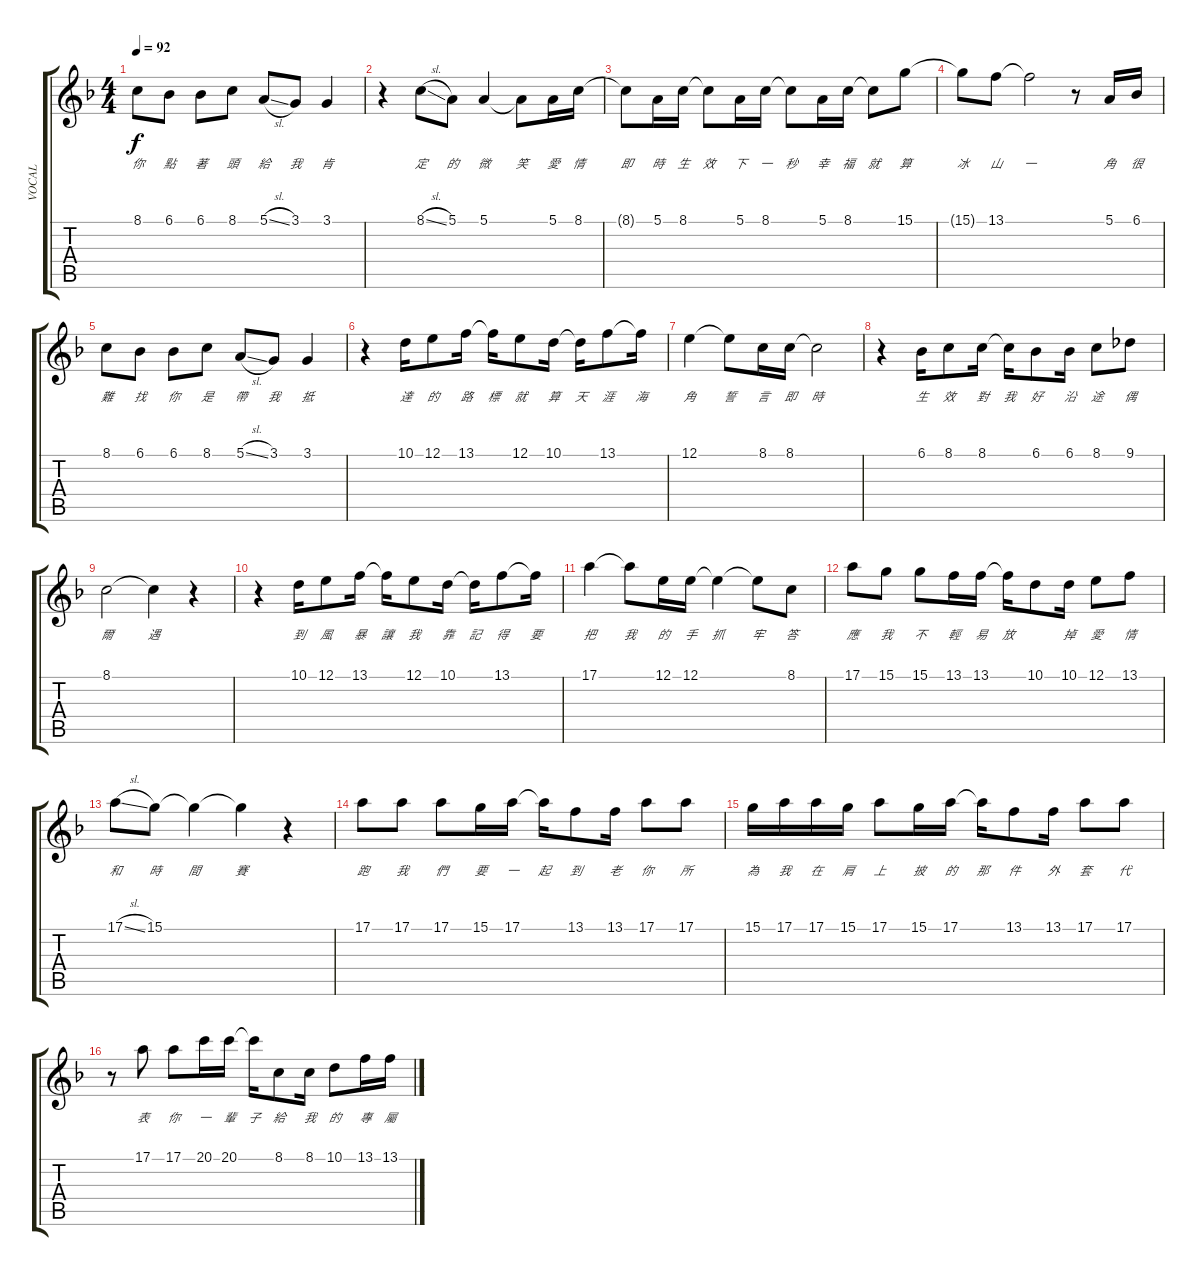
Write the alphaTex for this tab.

\track ("VOCAL" "VOCAL") {instrument ocarina}
\staff {score tabs}
\tuning (E4 B3 G3 D3 A2 E2) {hide}
\ts (4 4)
\tempo 92
\clef g2
\ks f
8.1{t}.8{lyrics (0 "你") lyrics (1 "") lyrics (2 "") lyrics (3 "") lyrics (4 "") dy f} 6.1.8{lyrics (0 "點") lyrics (1 "") lyrics (2 "") lyrics (3 "") lyrics (4 "")} 6.1.8{lyrics (0 "著") lyrics (1 "") lyrics (2 "") lyrics (3 "") lyrics (4 "")} 8.1.8{lyrics (0 "頭") lyrics (1 "") lyrics (2 "") lyrics (3 "") lyrics (4 "")} 5.1{sl}.8{lyrics (0 "給") lyrics (1 "") lyrics (2 "") lyrics (3 "") lyrics (4 "")} 3.1.8{lyrics (0 "我") lyrics (1 "") lyrics (2 "") lyrics (3 "") lyrics (4 "")} 3.1.4{lyrics (0 "肯") lyrics (1 "") lyrics (2 "") lyrics (3 "") lyrics (4 "")} |
r.4 8.1{sl}.8{lyrics (0 "定") lyrics (1 "") lyrics (2 "") lyrics (3 "") lyrics (4 "")} 5.1.8{lyrics (0 "的") lyrics (1 "") lyrics (2 "") lyrics (3 "") lyrics (4 "")} 5.1.4{lyrics (0 "微") lyrics (1 "") lyrics (2 "") lyrics (3 "") lyrics (4 "")} 5.1{t}.8{lyrics (0 "笑") lyrics (1 "") lyrics (2 "") lyrics (3 "") lyrics (4 "")} 5.1.16{lyrics (0 "愛") lyrics (1 "") lyrics (2 "") lyrics (3 "") lyrics (4 "")} 8.1.16{lyrics (0 "情") lyrics (1 "") lyrics (2 "") lyrics (3 "") lyrics (4 "")} |
8.1{t}.8{lyrics (0 "即") lyrics (1 "") lyrics (2 "") lyrics (3 "") lyrics (4 "")} 5.1.16{lyrics (0 "時") lyrics (1 "") lyrics (2 "") lyrics (3 "") lyrics (4 "")} 8.1.16{lyrics (0 "生") lyrics (1 "") lyrics (2 "") lyrics (3 "") lyrics (4 "")} 8.1{t}.8{lyrics (0 "效") lyrics (1 "") lyrics (2 "") lyrics (3 "") lyrics (4 "")} 5.1.16{lyrics (0 "下") lyrics (1 "") lyrics (2 "") lyrics (3 "") lyrics (4 "")} 8.1.16{lyrics (0 "一") lyrics (1 "") lyrics (2 "") lyrics (3 "") lyrics (4 "")} 8.1{t}.8{lyrics (0 "秒") lyrics (1 "") lyrics (2 "") lyrics (3 "") lyrics (4 "")} 5.1.16{lyrics (0 "幸") lyrics (1 "") lyrics (2 "") lyrics (3 "") lyrics (4 "")} 8.1.16{lyrics (0 "福") lyrics (1 "") lyrics (2 "") lyrics (3 "") lyrics (4 "")} 8.1{t}.8{lyrics (0 "就") lyrics (1 "") lyrics (2 "") lyrics (3 "") lyrics (4 "")} 15.1.8{lyrics (0 "算") lyrics (1 "") lyrics (2 "") lyrics (3 "") lyrics (4 "")} |
15.1{t}.8{lyrics (0 "冰") lyrics (1 "") lyrics (2 "") lyrics (3 "") lyrics (4 "")} 13.1.8{lyrics (0 "山") lyrics (1 "") lyrics (2 "") lyrics (3 "") lyrics (4 "")} 13.1{t}.2{lyrics (0 "一") lyrics (1 "") lyrics (2 "") lyrics (3 "") lyrics (4 "")} r.8 5.1.16{lyrics (0 "角") lyrics (1 "") lyrics (2 "") lyrics (3 "") lyrics (4 "")} 6.1.16{lyrics (0 "很") lyrics (1 "") lyrics (2 "") lyrics (3 "") lyrics (4 "")} |
8.1.8{lyrics (0 "難") lyrics (1 "") lyrics (2 "") lyrics (3 "") lyrics (4 "")} 6.1.8{lyrics (0 "找") lyrics (1 "") lyrics (2 "") lyrics (3 "") lyrics (4 "")} 6.1.8{lyrics (0 "你") lyrics (1 "") lyrics (2 "") lyrics (3 "") lyrics (4 "")} 8.1.8{lyrics (0 "是") lyrics (1 "") lyrics (2 "") lyrics (3 "") lyrics (4 "")} 5.1{sl}.8{lyrics (0 "帶") lyrics (1 "") lyrics (2 "") lyrics (3 "") lyrics (4 "")} 3.1.8{lyrics (0 "我") lyrics (1 "") lyrics (2 "") lyrics (3 "") lyrics (4 "")} 3.1.4{lyrics (0 "抵") lyrics (1 "") lyrics (2 "") lyrics (3 "") lyrics (4 "")} |
r.4 10.1.16{lyrics (0 "達") lyrics (1 "") lyrics (2 "") lyrics (3 "") lyrics (4 "")} 12.1.8{lyrics (0 "的") lyrics (1 "") lyrics (2 "") lyrics (3 "") lyrics (4 "")} 13.1.16{lyrics (0 "路") lyrics (1 "") lyrics (2 "") lyrics (3 "") lyrics (4 "")} 13.1{t}.16{lyrics (0 "標") lyrics (1 "") lyrics (2 "") lyrics (3 "") lyrics (4 "")} 12.1.8{lyrics (0 "就") lyrics (1 "") lyrics (2 "") lyrics (3 "") lyrics (4 "")} 10.1.16{lyrics (0 "算") lyrics (1 "") lyrics (2 "") lyrics (3 "") lyrics (4 "")} 10.1{t}.16{lyrics (0 "天") lyrics (1 "") lyrics (2 "") lyrics (3 "") lyrics (4 "")} 13.1.8{lyrics (0 "涯") lyrics (1 "") lyrics (2 "") lyrics (3 "") lyrics (4 "")} 13.1{t}.16{lyrics (0 "海") lyrics (1 "") lyrics (2 "") lyrics (3 "") lyrics (4 "")} |
12.1.4{lyrics (0 "角") lyrics (1 "") lyrics (2 "") lyrics (3 "") lyrics (4 "")} 12.1{t}.8{lyrics (0 "誓") lyrics (1 "") lyrics (2 "") lyrics (3 "") lyrics (4 "")} 8.1.16{lyrics (0 "言") lyrics (1 "") lyrics (2 "") lyrics (3 "") lyrics (4 "")} 8.1.16{lyrics (0 "即") lyrics (1 "") lyrics (2 "") lyrics (3 "") lyrics (4 "")} 8.1{t}.2{lyrics (0 "時") lyrics (1 "") lyrics (2 "") lyrics (3 "") lyrics (4 "")} |
r.4 6.1.16{lyrics (0 "生") lyrics (1 "") lyrics (2 "") lyrics (3 "") lyrics (4 "")} 8.1.8{lyrics (0 "效") lyrics (1 "") lyrics (2 "") lyrics (3 "") lyrics (4 "")} 8.1.16{lyrics (0 "對") lyrics (1 "") lyrics (2 "") lyrics (3 "") lyrics (4 "")} 8.1{t}.16{lyrics (0 "我") lyrics (1 "") lyrics (2 "") lyrics (3 "") lyrics (4 "")} 6.1.8{lyrics (0 "好") lyrics (1 "") lyrics (2 "") lyrics (3 "") lyrics (4 "")} 6.1.16{lyrics (0 "沿") lyrics (1 "") lyrics (2 "") lyrics (3 "") lyrics (4 "")} 8.1.8{lyrics (0 "途") lyrics (1 "") lyrics (2 "") lyrics (3 "") lyrics (4 "")} 9.1.8{lyrics (0 "偶") lyrics (1 "") lyrics (2 "") lyrics (3 "") lyrics (4 "")} |
8.1.2{lyrics (0 "爾") lyrics (1 "") lyrics (2 "") lyrics (3 "") lyrics (4 "")} 8.1{t}.4{lyrics (0 "遇") lyrics (1 "") lyrics (2 "") lyrics (3 "") lyrics (4 "")} r.4 |
r.4 10.1.16{lyrics (0 "到") lyrics (1 "") lyrics (2 "") lyrics (3 "") lyrics (4 "")} 12.1.8{lyrics (0 "風") lyrics (1 "") lyrics (2 "") lyrics (3 "") lyrics (4 "")} 13.1.16{lyrics (0 "暴") lyrics (1 "") lyrics (2 "") lyrics (3 "") lyrics (4 "")} 13.1{t}.16{lyrics (0 "讓") lyrics (1 "") lyrics (2 "") lyrics (3 "") lyrics (4 "")} 12.1.8{lyrics (0 "我") lyrics (1 "") lyrics (2 "") lyrics (3 "") lyrics (4 "")} 10.1.16{lyrics (0 "靠") lyrics (1 "") lyrics (2 "") lyrics (3 "") lyrics (4 "")} 10.1{t}.16{lyrics (0 "記") lyrics (1 "") lyrics (2 "") lyrics (3 "") lyrics (4 "")} 13.1.8{lyrics (0 "得") lyrics (1 "") lyrics (2 "") lyrics (3 "") lyrics (4 "")} 13.1{t}.16{lyrics (0 "要") lyrics (1 "") lyrics (2 "") lyrics (3 "") lyrics (4 "")} |
17.1.4{lyrics (0 "把") lyrics (1 "") lyrics (2 "") lyrics (3 "") lyrics (4 "")} 17.1{t}.8{lyrics (0 "我") lyrics (1 "") lyrics (2 "") lyrics (3 "") lyrics (4 "")} 12.1.16{lyrics (0 "的") lyrics (1 "") lyrics (2 "") lyrics (3 "") lyrics (4 "")} 12.1.16{lyrics (0 "手") lyrics (1 "") lyrics (2 "") lyrics (3 "") lyrics (4 "")} 12.1{t}.4{lyrics (0 "抓") lyrics (1 "") lyrics (2 "") lyrics (3 "") lyrics (4 "")} 12.1{t}.8{lyrics (0 "牢") lyrics (1 "") lyrics (2 "") lyrics (3 "") lyrics (4 "")} 8.1.8{lyrics (0 "答") lyrics (1 "") lyrics (2 "") lyrics (3 "") lyrics (4 "")} |
17.1.8{lyrics (0 "應") lyrics (1 "") lyrics (2 "") lyrics (3 "") lyrics (4 "")} 15.1.8{lyrics (0 "我") lyrics (1 "") lyrics (2 "") lyrics (3 "") lyrics (4 "")} 15.1.8{lyrics (0 "不") lyrics (1 "") lyrics (2 "") lyrics (3 "") lyrics (4 "")} 13.1.16{lyrics (0 "輕") lyrics (1 "") lyrics (2 "") lyrics (3 "") lyrics (4 "")} 13.1.16{lyrics (0 "易") lyrics (1 "") lyrics (2 "") lyrics (3 "") lyrics (4 "")} 13.1{t}.16{lyrics (0 "放") lyrics (1 "") lyrics (2 "") lyrics (3 "") lyrics (4 "")} 10.1.8{lyrics (0 "") lyrics (1 "") lyrics (2 "") lyrics (3 "") lyrics (4 "")} 10.1.16{lyrics (0 "掉") lyrics (1 "") lyrics (2 "") lyrics (3 "") lyrics (4 "")} 12.1.8{lyrics (0 "愛") lyrics (1 "") lyrics (2 "") lyrics (3 "") lyrics (4 "")} 13.1.8{lyrics (0 "情") lyrics (1 "") lyrics (2 "") lyrics (3 "") lyrics (4 "")} |
17.1{sl}.8{lyrics (0 "和") lyrics (1 "") lyrics (2 "") lyrics (3 "") lyrics (4 "")} 15.1.8{lyrics (0 "時") lyrics (1 "") lyrics (2 "") lyrics (3 "") lyrics (4 "")} 15.1{t}.4{lyrics (0 "間") lyrics (1 "") lyrics (2 "") lyrics (3 "") lyrics (4 "")} 15.1{t}.4{lyrics (0 "賽") lyrics (1 "") lyrics (2 "") lyrics (3 "") lyrics (4 "")} r.4 |
17.1.8{lyrics (0 "跑") lyrics (1 "") lyrics (2 "") lyrics (3 "") lyrics (4 "")} 17.1.8{lyrics (0 "我") lyrics (1 "") lyrics (2 "") lyrics (3 "") lyrics (4 "")} 17.1.8{lyrics (0 "們") lyrics (1 "") lyrics (2 "") lyrics (3 "") lyrics (4 "")} 15.1.16{lyrics (0 "要") lyrics (1 "") lyrics (2 "") lyrics (3 "") lyrics (4 "")} 17.1.16{lyrics (0 "一") lyrics (1 "") lyrics (2 "") lyrics (3 "") lyrics (4 "")} 17.1{t}.16{lyrics (0 "起") lyrics (1 "") lyrics (2 "") lyrics (3 "") lyrics (4 "")} 13.1.8{lyrics (0 "到") lyrics (1 "") lyrics (2 "") lyrics (3 "") lyrics (4 "")} 13.1.16{lyrics (0 "老") lyrics (1 "") lyrics (2 "") lyrics (3 "") lyrics (4 "")} 17.1.8{lyrics (0 "你") lyrics (1 "") lyrics (2 "") lyrics (3 "") lyrics (4 "")} 17.1.8{lyrics (0 "所") lyrics (1 "") lyrics (2 "") lyrics (3 "") lyrics (4 "")} |
15.1.16{lyrics (0 "為") lyrics (1 "") lyrics (2 "") lyrics (3 "") lyrics (4 "")} 17.1.16{lyrics (0 "我") lyrics (1 "") lyrics (2 "") lyrics (3 "") lyrics (4 "")} 17.1.16{lyrics (0 "在") lyrics (1 "") lyrics (2 "") lyrics (3 "") lyrics (4 "")} 15.1.16{lyrics (0 "肩") lyrics (1 "") lyrics (2 "") lyrics (3 "") lyrics (4 "")} 17.1.8{lyrics (0 "上") lyrics (1 "") lyrics (2 "") lyrics (3 "") lyrics (4 "")} 15.1.16{lyrics (0 "披") lyrics (1 "") lyrics (2 "") lyrics (3 "") lyrics (4 "")} 17.1.16{lyrics (0 "的") lyrics (1 "") lyrics (2 "") lyrics (3 "") lyrics (4 "")} 17.1{t}.16{lyrics (0 "那") lyrics (1 "") lyrics (2 "") lyrics (3 "") lyrics (4 "")} 13.1.8{lyrics (0 "件") lyrics (1 "") lyrics (2 "") lyrics (3 "") lyrics (4 "")} 13.1.16{lyrics (0 "外") lyrics (1 "") lyrics (2 "") lyrics (3 "") lyrics (4 "")} 17.1.8{lyrics (0 "套") lyrics (1 "") lyrics (2 "") lyrics (3 "") lyrics (4 "")} 17.1.8{lyrics (0 "代") lyrics (1 "") lyrics (2 "") lyrics (3 "") lyrics (4 "")} |
r.8 17.1.8{lyrics (0 "表") lyrics (1 "") lyrics (2 "") lyrics (3 "") lyrics (4 "")} 17.1.8{lyrics (0 "你") lyrics (1 "") lyrics (2 "") lyrics (3 "") lyrics (4 "")} 20.1.16{lyrics (0 "一") lyrics (1 "") lyrics (2 "") lyrics (3 "") lyrics (4 "")} 20.1.16{lyrics (0 "輩") lyrics (1 "") lyrics (2 "") lyrics (3 "") lyrics (4 "")} 20.1{t}.16{lyrics (0 "子") lyrics (1 "") lyrics (2 "") lyrics (3 "") lyrics (4 "")} 8.1.8{lyrics (0 "給") lyrics (1 "") lyrics (2 "") lyrics (3 "") lyrics (4 "")} 8.1.16{lyrics (0 "我") lyrics (1 "") lyrics (2 "") lyrics (3 "") lyrics (4 "")} 10.1.8{lyrics (0 "的") lyrics (1 "") lyrics (2 "") lyrics (3 "") lyrics (4 "")} 13.1.16{lyrics (0 "專") lyrics (1 "") lyrics (2 "") lyrics (3 "") lyrics (4 "")} 13.1.16{lyrics (0 "屬") lyrics (1 "") lyrics (2 "") lyrics (3 "") lyrics (4 "")}
